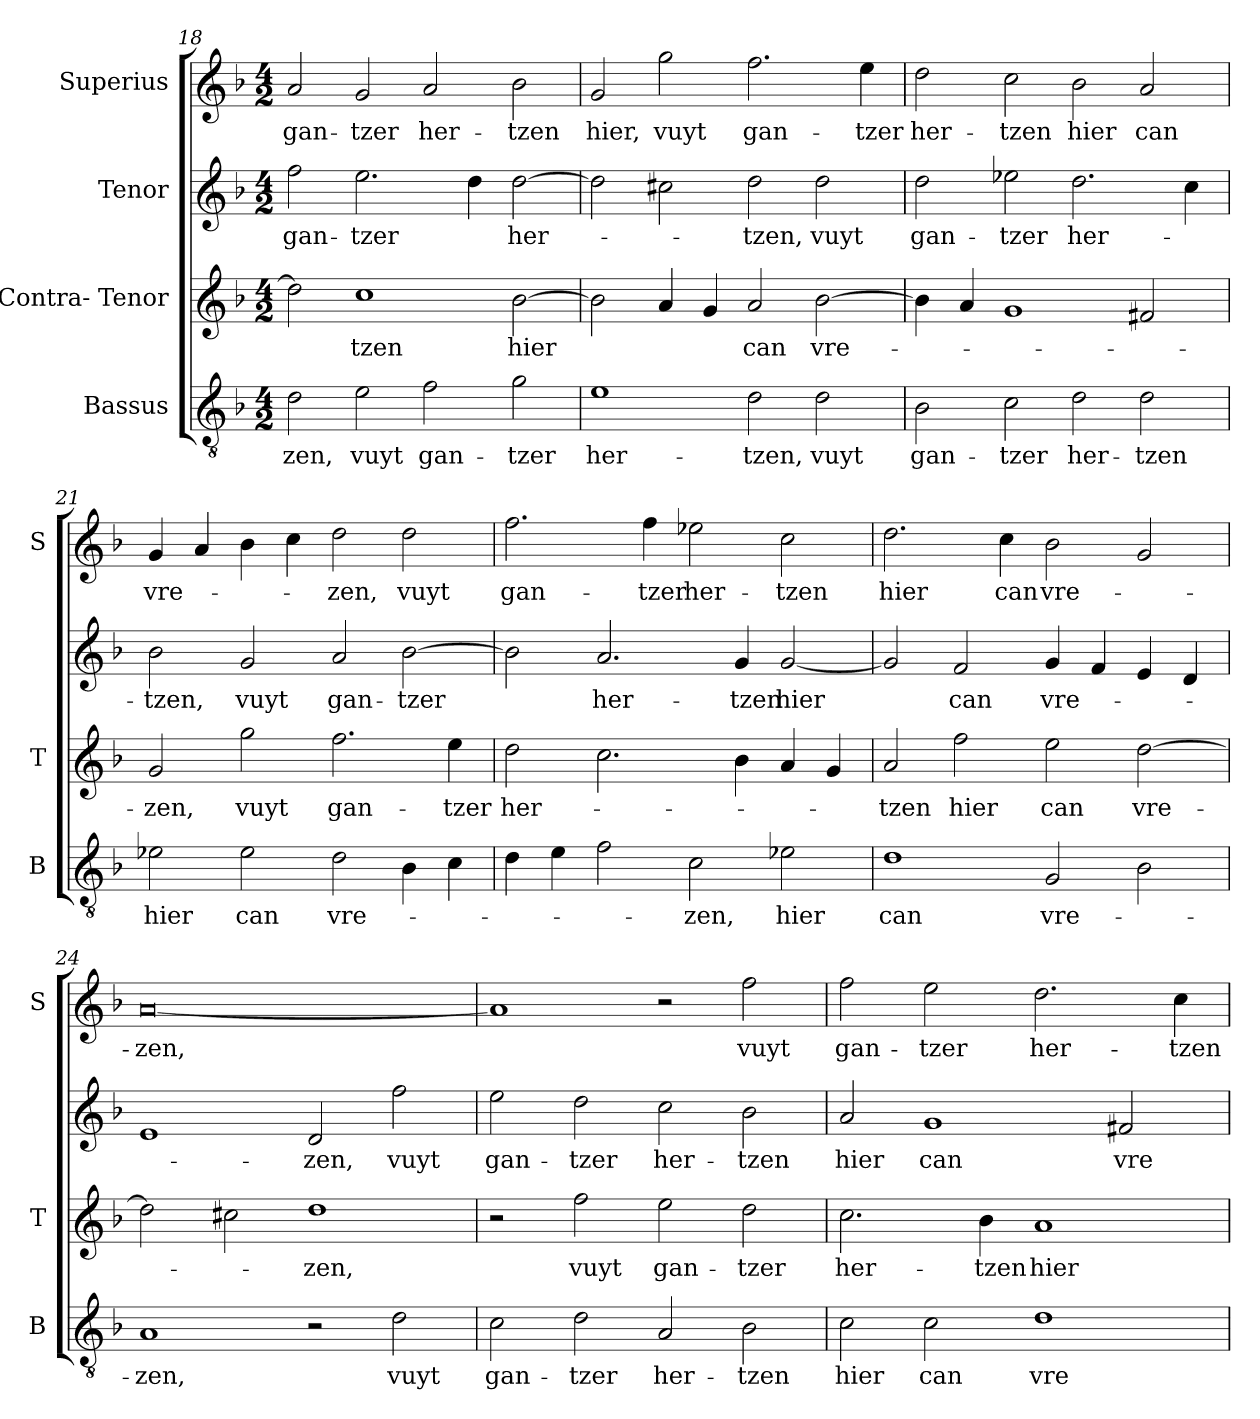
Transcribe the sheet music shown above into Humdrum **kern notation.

**kern	**text	**kern	**text	**kern	**text	**kern	**text
*part4	*part4	*part3	*part3	*part2	*part2	*part1	*part1
*staff4	*staff4	*staff3	*staff3	*staff2	*staff2	*staff1	*staff1
*I"Bassus	*	*I"Contra- Tenor	*	*I"Tenor	*	*I"Superius	*
*I'B	*	*I'T	*	*	*	*I'S	*
*clefGv2	*	*clefG2	*	*clefG2	*	*clefG2	*
*k[b-]	*	*k[b-]	*	*k[b-]	*	*k[b-]	*
*F:	*	*F:	*	*F:	*	*F:	*
*M4/2	*	*M4/2	*	*M4/2	*	*M4/2	*
=18	=18	=18	=18	=18	=18	=18	=18
!	!LO:LY:b	!	!	!	!LO:LY:b	!	!LO:LY:b
2d\	-zen,	2dd\]	.	2ff\	gan-	2a/	gan-
!	!LO:LY:b	!	!LO:LY:b	!	!LO:LY:b	!	!LO:LY:b
2e\	vuyt	1cc	-tzen	2.ee\	-tzer	2g/	-tzer
!	!LO:LY:b	!	!	!	!	!	!LO:LY:b
2f\	gan-	.	.	.	.	2a/	her-
.	.	.	.	4dd\	.	.	.
!	!LO:LY:b	!	!LO:LY:b	!	!LO:LY:b	!	!LO:LY:b
2g\	-tzer	[2b-\	hier	[2dd\	her-	2b-\	-tzen
=19	=19	=19	=19	=19	=19	=19	=19
!	!LO:LY:b	!	!	!	!	!	!LO:LY:b
1e	her-	2b-\]	.	2dd\]	.	2g/	hier,
!	!	!	!	!	!	!	!LO:LY:b
.	.	4a/	.	2cc#X\	.	2gg\	vuyt
.	.	4g/	.	.	.	.	.
!	!LO:LY:b	!	!LO:LY:b	!	!LO:LY:b	!	!LO:LY:b
2d\	-tzen,	2a/	can	2dd\	-tzen,	2.ff\	gan-
!	!LO:LY:b	!	!LO:LY:b	!	!LO:LY:b	!	!
2d\	vuyt	[2b-\	vre-	2dd\	vuyt	.	.
!	!	!	!	!	!	!	!LO:LY:b
.	.	.	.	.	.	4ee\	-tzer
=20	=20	=20	=20	=20	=20	=20	=20
!	!LO:LY:b	!	!	!	!LO:LY:b	!	!LO:LY:b
2B-\	gan-	4b-\]	.	2dd\	gan-	2dd\	her-
.	.	4a/	.	.	.	.	.
!	!LO:LY:b	!	!	!	!LO:LY:b	!	!LO:LY:b
2c\	-tzer	1g	.	2ee-X\	-tzer	2cc\	-tzen
!	!LO:LY:b	!	!	!	!LO:LY:b	!	!LO:LY:b
2d\	her-	.	.	2.dd\	her-	2b-\	hier
!	!LO:LY:b	!	!	!	!	!	!LO:LY:b
2d\	-tzen	2f#X/	.	.	.	2a/	can
.	.	.	.	4cc\	.	.	.
!!LO:LB:g=z
=21	=21	=21	=21	=21	=21	=21	=21
!	!LO:LY:b	!	!LO:LY:b	!	!LO:LY:b	!	!LO:LY:b
2e-X\	hier	2g/	-zen,	2b-\	-tzen,	4g/	vre-
.	.	.	.	.	.	4a/	.
!	!LO:LY:b	!	!LO:LY:b	!	!LO:LY:b	!	!
2e-\	can	2gg\	vuyt	2g/	vuyt	4b-\	.
.	.	.	.	.	.	4cc\	.
!	!LO:LY:b	!	!LO:LY:b	!	!LO:LY:b	!	!LO:LY:b
2d\	vre-	2.ff\	gan-	2a/	gan-	2dd\	-zen,
!	!	!	!	!	!LO:LY:b	!	!LO:LY:b
4B-\	.	.	.	[2b-\	-tzer	2dd\	vuyt
!	!	!	!LO:LY:b	!	!	!	!
4c\	.	4ee\	-tzer	.	.	.	.
=22	=22	=22	=22	=22	=22	=22	=22
!	!	!	!LO:LY:b	!	!	!	!LO:LY:b
4d\	.	2dd\	her-	2b-\]	.	2.ff\	gan-
4e\	.	.	.	.	.	.	.
!	!	!	!	!	!LO:LY:b	!	!
2f\	.	2.cc\	.	2.a/	her-	.	.
!	!	!	!	!	!	!	!LO:LY:b
.	.	.	.	.	.	4ff\	-tzer
!	!LO:LY:b	!	!	!	!	!	!LO:LY:b
2c\	-zen,	.	.	.	.	2ee-X\	her-
!	!	!	!	!	!LO:LY:b	!	!
.	.	4b-\	.	4g/	-tzen	.	.
!	!LO:LY:b	!	!	!	!LO:LY:b	!	!LO:LY:b
2e-X\	hier	4a/	.	[2g/	hier	2cc\	-tzen
.	.	4g/	.	.	.	.	.
=23	=23	=23	=23	=23	=23	=23	=23
!	!LO:LY:b	!	!LO:LY:b	!	!	!	!LO:LY:b
1d	can	2a/	-tzen	2g/]	.	2.dd\	hier
!	!	!	!LO:LY:b	!	!LO:LY:b	!	!
.	.	2ff\	hier	2f/	can	.	.
!	!	!	!	!	!	!	!LO:LY:b
.	.	.	.	.	.	4cc\	can
!	!LO:LY:b	!	!LO:LY:b	!	!LO:LY:b	!	!LO:LY:b
2G/	vre-	2ee\	can	4g/	vre-	2b-\	vre-
.	.	.	.	4f/	.	.	.
!	!	!	!LO:LY:b	!	!	!	!
2B-\	.	[2dd\	vre-	4e/	.	2g/	.
.	.	.	.	4d/	.	.	.
=24	=24	=24	=24	=24	=24	=24	=24
!	!LO:LY:b	!	!	!	!	!	!LO:LY:b
1A	-zen,	2dd\]	.	1e	.	[0a	-zen,
.	.	2cc#X\	.	.	.	.	.
!	!	!	!LO:LY:b	!	!LO:LY:b	!	!
2r	.	1dd	-zen,	2d/	-zen,	.	.
!	!LO:LY:b	!	!	!	!LO:LY:b	!	!
2d\	vuyt	.	.	2ff\	vuyt	.	.
!!LO:LB:g=z
=25	=25	=25	=25	=25	=25	=25	=25
!	!LO:LY:b	!	!	!	!LO:LY:b	!	!
2c\	gan-	2r	.	2ee\	gan-	1a]	.
!	!LO:LY:b	!	!LO:LY:b	!	!LO:LY:b	!	!
2d\	-tzer	2ff\	vuyt	2dd\	-tzer	.	.
!	!LO:LY:b	!	!LO:LY:b	!	!LO:LY:b	!	!
2A/	her-	2ee\	gan-	2cc\	her-	2r	.
!	!LO:LY:b	!	!LO:LY:b	!	!LO:LY:b	!	!LO:LY:b
2B-\	-tzen	2dd\	-tzer	2b-\	-tzen	2ff\	vuyt
=26	=26	=26	=26	=26	=26	=26	=26
!	!LO:LY:b	!	!LO:LY:b	!	!LO:LY:b	!	!LO:LY:b
2c\	hier	2.cc\	her-	2a/	hier	2ff\	gan-
!	!LO:LY:b	!	!	!	!LO:LY:b	!	!LO:LY:b
2c\	can	.	.	1g	can	2ee\	-tzer
!	!	!	!LO:LY:b	!	!	!	!
.	.	4b-\	-tzen	.	.	.	.
!	!LO:LY:b	!	!LO:LY:b	!	!	!	!LO:LY:b
1d	vre-	1a	hier	.	.	2.dd\	her-
!	!	!	!	!	!LO:LY:b	!	!
.	.	.	.	2f#X/	vre-	.	.
!	!	!	!	!	!	!	!LO:LY:b
.	.	.	.	.	.	4cc\	-tzen
=	=	=	=	=	=	=	=
*-	*-	*-	*-	*-	*-	*-	*-
